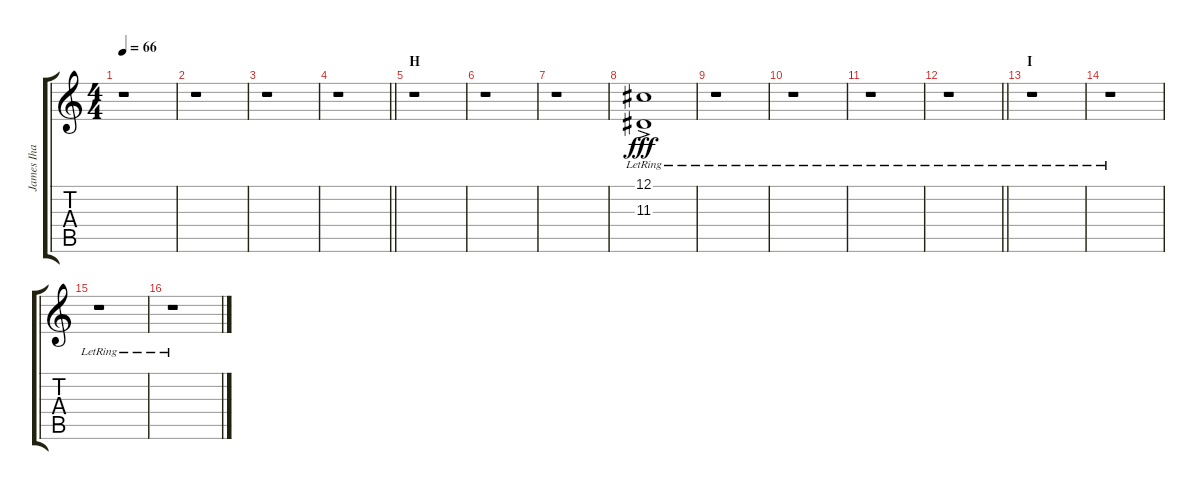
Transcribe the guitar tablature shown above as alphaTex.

\track ("James Iha - Keys 1" "James Iha ") {instrument brightacousticpiano}
\staff {score tabs}
\tuning (Db4 Ab3 E3 B2 Gb2 Db2) {hide}
\ts (4 4)
\tempo 66
\clef g2
\ks c
r.1{dy fff} |
r.1 |
r.1 |
\barLineRight lightlight
r.1 |
\section ("" "H")
r.1 |
r.1 |
r.1 |
(12.1{ac lr} 11.3{lr}).1{volume 16 instrument brightacousticpiano} |
r.1 |
r.1 |
r.1 |
\barLineRight lightlight
r.1 |
\section ("" "I")
r.1 |
r.1 |
r.1 |
r.1
